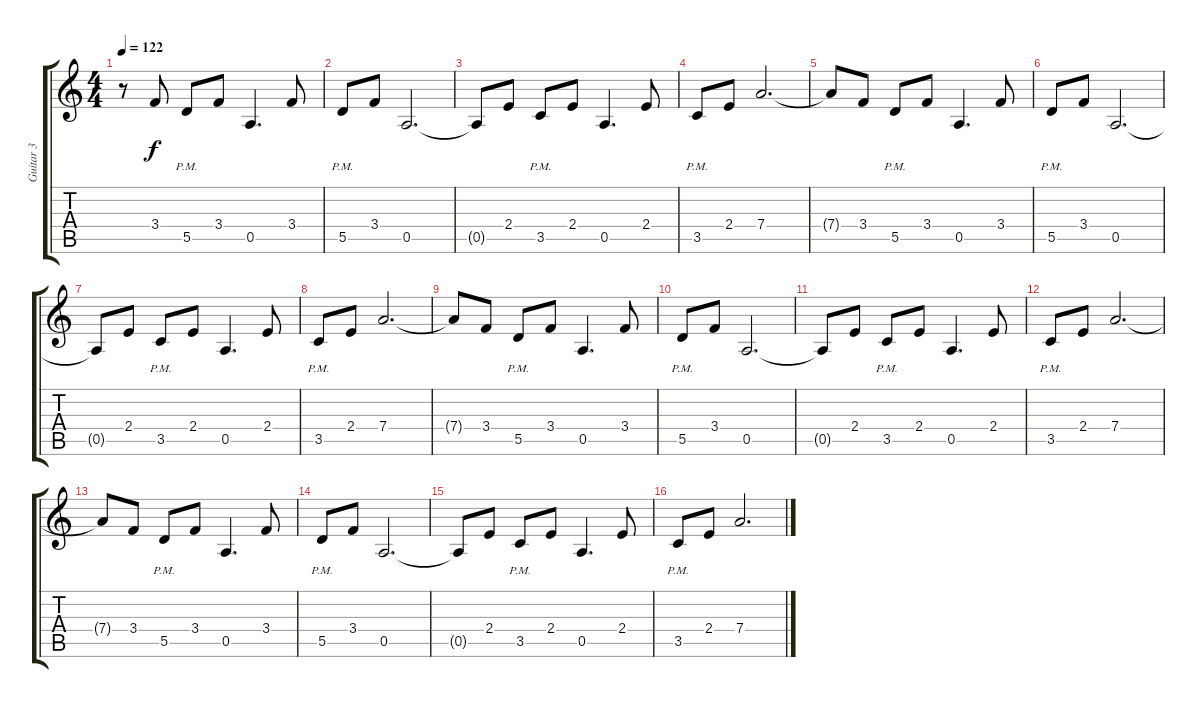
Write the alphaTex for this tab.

\track ("Guitar 3" "Guitar 3") {instrument electricguitarclean}
\staff {score tabs}
\tuning (E4 B3 G3 D3 A2 E2) {hide}
\ts (4 4)
\tempo 122
\clef g2
\ks c
r.8{dy f instrument distortionguitar} 3.4.8 5.5{pm}.8 3.4.8 0.5.4{d} 3.4.8 |
5.5{pm}.8 3.4.8 0.5.2{d} |
0.5{t}.8 2.4.8 3.5{pm}.8 2.4.8 0.5.4{d} 2.4.8 |
3.5{pm}.8 2.4.8 7.4.2{d} |
7.4{t}.8 3.4.8 5.5{pm}.8 3.4.8 0.5.4{d} 3.4.8 |
5.5{pm}.8 3.4.8 0.5.2{d} |
0.5{t}.8 2.4.8 3.5{pm}.8 2.4.8 0.5.4{d} 2.4.8 |
3.5{pm}.8 2.4.8 7.4.2{d} |
7.4{t}.8 3.4.8 5.5{pm}.8 3.4.8 0.5.4{d} 3.4.8 |
5.5{pm}.8 3.4.8 0.5.2{d} |
0.5{t}.8 2.4.8 3.5{pm}.8 2.4.8 0.5.4{d} 2.4.8 |
3.5{pm}.8 2.4.8 7.4.2{d} |
7.4{t}.8 3.4.8 5.5{pm}.8 3.4.8 0.5.4{d} 3.4.8 |
5.5{pm}.8 3.4.8 0.5.2{d} |
0.5{t}.8 2.4.8 3.5{pm}.8 2.4.8 0.5.4{d} 2.4.8 |
3.5{pm}.8 2.4.8 7.4.2{d}
